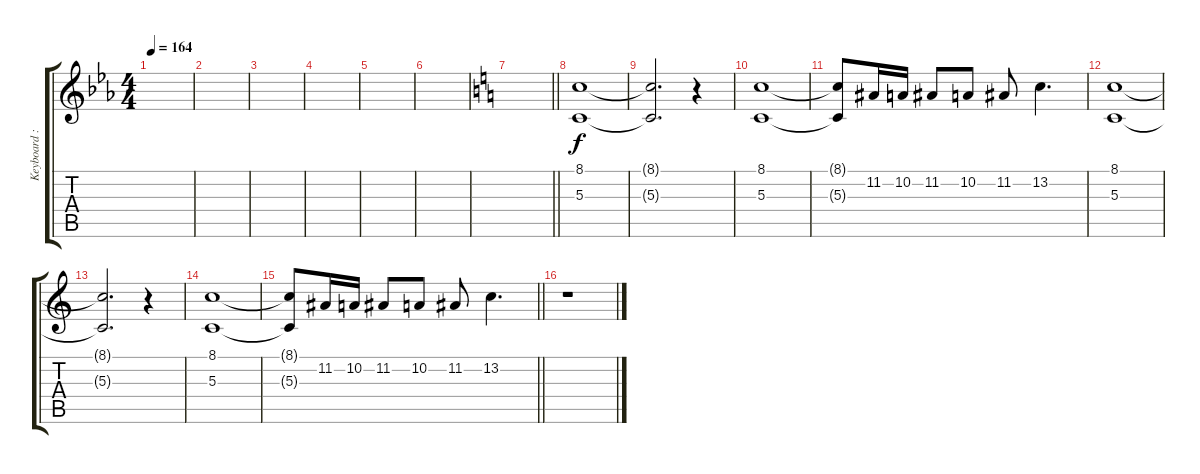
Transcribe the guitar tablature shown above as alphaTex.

\track ("Keyboard : Kotobuki Tsumugi - San" "Keyboard :") {instrument lead5charang}
\staff {score tabs}
\tuning (E4 B3 G3 D3 A2 E2) {hide}
\ts (4 4)
\tempo 164
\clef g2
\ks eb
|
|
|
|
|
|
\barLineRight lightlight
\ks c
|
(8.1 5.3).1 |
(8.1{t} 5.3{t}).2{d} r.4 |
(8.1 5.3).1 |
(8.1{t} 5.3{t}).8 11.2.16 10.2.16 11.2.8 10.2.8 11.2.8 13.2.4{d} |
(8.1 5.3).1 |
(8.1{t} 5.3{t}).2{d} r.4 |
(8.1 5.3).1 |
\barLineRight lightlight
(8.1{t} 5.3{t}).8 11.2.16 10.2.16 11.2.8 10.2.8 11.2.8 13.2.4{d} |
r.1
